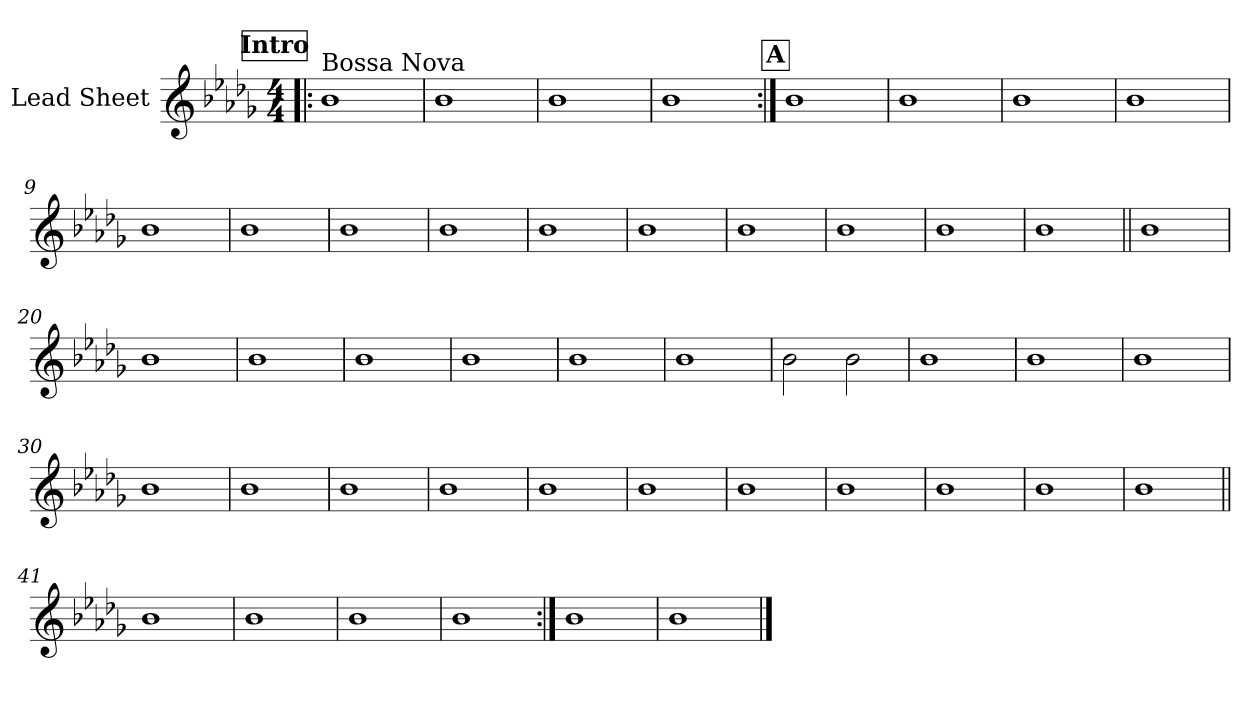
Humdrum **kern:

**kern
*part1
*staff1
*I"Lead Sheet
*clefG2
*k[b-e-a-d-g-]
*b-:
*M4/4
!!LO:REH:place=s1:a:fs=14:t=Intro
=1!|:
!LO:TX:a:t=Bossa Nova
1b-
=2
1b-
=3
1b-
=4
1b-
!!LO:LB:g=z
!!LO:REH:place=s1:a:fs=14:t=A
=5:|!
1b-
=6
1b-
=7
1b-
=8
1b-
!!LO:LB:g=z
=9
1b-
=10
1b-
=11
1b-
=12
1b-
!!LO:LB:g=z
=13
1b-
=14
1b-
=15
1b-
=16
1b-
!!LO:LB:g=z
=17
1b-
=18
1b-
=19||
1b-
=20
1b-
!!LO:LB:g=z
=21
1b-
=22
1b-
=23
1b-
=24
1b-
!!LO:LB:g=z
=25
1b-
=26
2b-\
2b-\
=27
1b-
=28
1b-
!!LO:LB:g=z
=29
1b-
=30
1b-
=31
1b-
=32
1b-
!!LO:LB:g=z
=33
1b-
=34
1b-
=35
1b-
=36
1b-
!!LO:LB:g=z
=37
1b-
=38
1b-
=39
1b-
=40
1b-
!!LO:PB:g=z
=41||
1b-
=42
1b-
=43
1b-
=44
1b-
=45:|!
1b-
=46
1b-
==
*-
